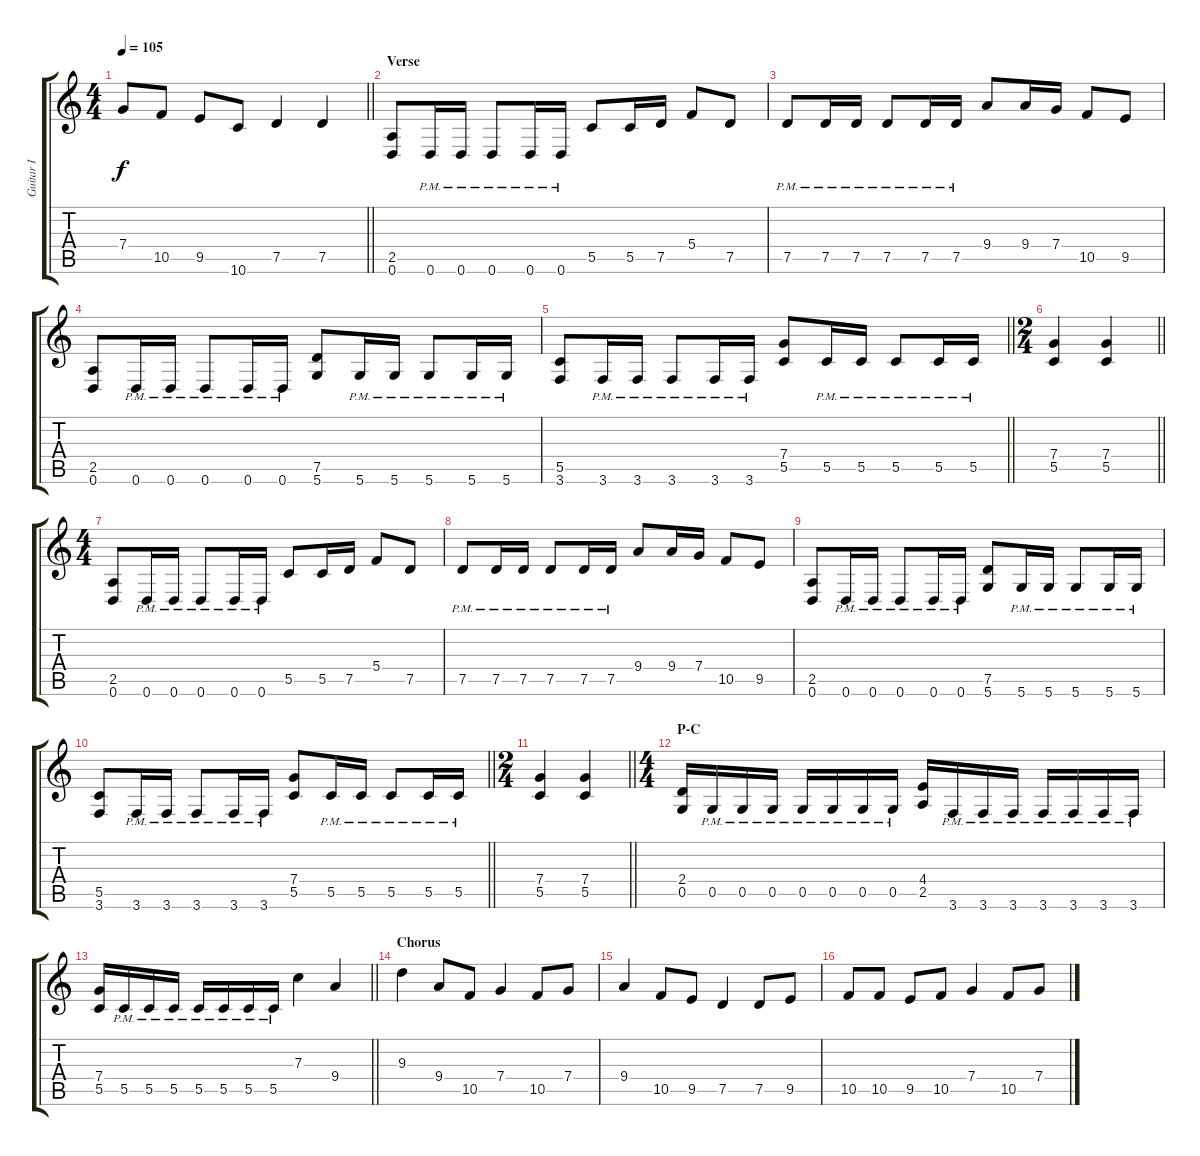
\track ("Guitar I" "Guitar I") {instrument distortionguitar}
\staff {score tabs}
\tuning (D4 A3 F3 C3 G2 D2) {hide}
\ts (4 4)
\tempo 105
\clef g2
\barLineRight lightlight
\ks c
7.4.8{dy f} 10.5.8 9.5.8 10.6.8 7.5.4 7.5.4 |
\section ("" "Verse")
(2.5 0.6).8{volume 15} 0.6{pm}.16 0.6{pm}.16 0.6{pm}.8 0.6{pm}.16 0.6{pm}.16 5.5.8 5.5.16 7.5.16 5.4.8 7.5.8 |
7.5{pm}.8 7.5{pm}.16 7.5{pm}.16 7.5{pm}.8 7.5{pm}.16 7.5{pm}.16 9.4.8 9.4.16 7.4.16 10.5.8 9.5.8 |
(2.5 0.6).8{volume 13} 0.6{pm}.16 0.6{pm}.16 0.6{pm}.8 0.6{pm}.16 0.6{pm}.16 (7.5 5.6).8 5.6{pm}.16 5.6{pm}.16 5.6{pm}.8 5.6{pm}.16 5.6{pm}.16 |
\barLineRight lightlight
(5.5 3.6).8 3.6{pm}.16 3.6{pm}.16 3.6{pm}.8 3.6{pm}.16 3.6{pm}.16 (7.4 5.5).8 5.5{pm}.16 5.5{pm}.16 5.5{pm}.8 5.5{pm}.16 5.5{pm}.16 |
\ts (2 4)
\barLineRight lightlight
(7.4 5.5).4 (7.4 5.5).4 |
\ts (4 4)
\section ("" "")
(2.5 0.6).8{volume 15} 0.6{pm}.16 0.6{pm}.16 0.6{pm}.8 0.6{pm}.16 0.6{pm}.16 5.5.8 5.5.16 7.5.16 5.4.8 7.5.8 |
7.5{pm}.8 7.5{pm}.16 7.5{pm}.16 7.5{pm}.8 7.5{pm}.16 7.5{pm}.16 9.4.8 9.4.16 7.4.16 10.5.8 9.5.8 |
(2.5 0.6).8{volume 13} 0.6{pm}.16 0.6{pm}.16 0.6{pm}.8 0.6{pm}.16 0.6{pm}.16 (7.5 5.6).8 5.6{pm}.16 5.6{pm}.16 5.6{pm}.8 5.6{pm}.16 5.6{pm}.16 |
\barLineRight lightlight
(5.5 3.6).8 3.6{pm}.16 3.6{pm}.16 3.6{pm}.8 3.6{pm}.16 3.6{pm}.16 (7.4 5.5).8 5.5{pm}.16 5.5{pm}.16 5.5{pm}.8 5.5{pm}.16 5.5{pm}.16 |
\ts (2 4)
\barLineRight lightlight
(7.4 5.5).4 (7.4 5.5).4 |
\ts (4 4)
\section ("" "P-C")
(2.4 0.5).16{volume 15} 0.5{pm}.16 0.5{pm}.16 0.5{pm}.16 0.5{pm}.16 0.5{pm}.16 0.5{pm}.16 0.5{pm}.16 (4.4 2.5).16 3.6{pm}.16 3.6{pm}.16 3.6{pm}.16 3.6{pm}.16 3.6{pm}.16 3.6{pm}.16 3.6{pm}.16 |
\barLineRight lightlight
(7.4 5.5).16 5.5{pm}.16 5.5{pm}.16 5.5{pm}.16 5.5{pm}.16 5.5{pm}.16 5.5{pm}.16 5.5{pm}.16 7.3.4 9.4.4 |
\section ("" "Chorus")
9.3.4 9.4.8 10.5.8 7.4.4 10.5.8 7.4.8 |
9.4.4 10.5.8 9.5.8 7.5.4 7.5.8 9.5.8 |
10.5.8 10.5.8 9.5.8 10.5.8 7.4.4 10.5.8 7.4.8
